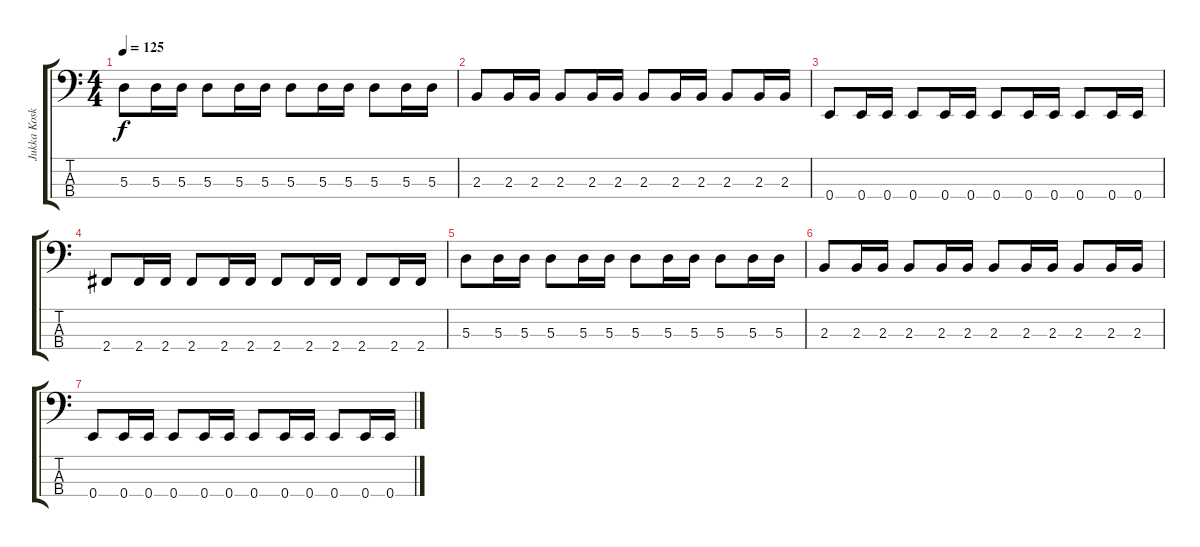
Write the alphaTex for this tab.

\track ("Jukka Koskinen" "Jukka Kosk") {instrument electricbassfinger}
\staff {score tabs}
\tuning (G2 D2 A1 E1) {hide}
\ts (4 4)
\tempo 125
\clef f4
\ks c
5.3.8{dy f} 5.3.16 5.3.16 5.3.8 5.3.16 5.3.16 5.3.8 5.3.16 5.3.16 5.3.8 5.3.16 5.3.16 |
2.3.8 2.3.16 2.3.16 2.3.8 2.3.16 2.3.16 2.3.8 2.3.16 2.3.16 2.3.8 2.3.16 2.3.16 |
0.4.8 0.4.16 0.4.16 0.4.8 0.4.16 0.4.16 0.4.8 0.4.16 0.4.16 0.4.8 0.4.16 0.4.16 |
2.4.8 2.4.16 2.4.16 2.4.8 2.4.16 2.4.16 2.4.8 2.4.16 2.4.16 2.4.8 2.4.16 2.4.16 |
5.3.8 5.3.16 5.3.16 5.3.8 5.3.16 5.3.16 5.3.8 5.3.16 5.3.16 5.3.8 5.3.16 5.3.16 |
2.3.8 2.3.16 2.3.16 2.3.8 2.3.16 2.3.16 2.3.8 2.3.16 2.3.16 2.3.8 2.3.16 2.3.16 |
0.4.8 0.4.16 0.4.16 0.4.8 0.4.16 0.4.16 0.4.8 0.4.16 0.4.16 0.4.8 0.4.16 0.4.16
